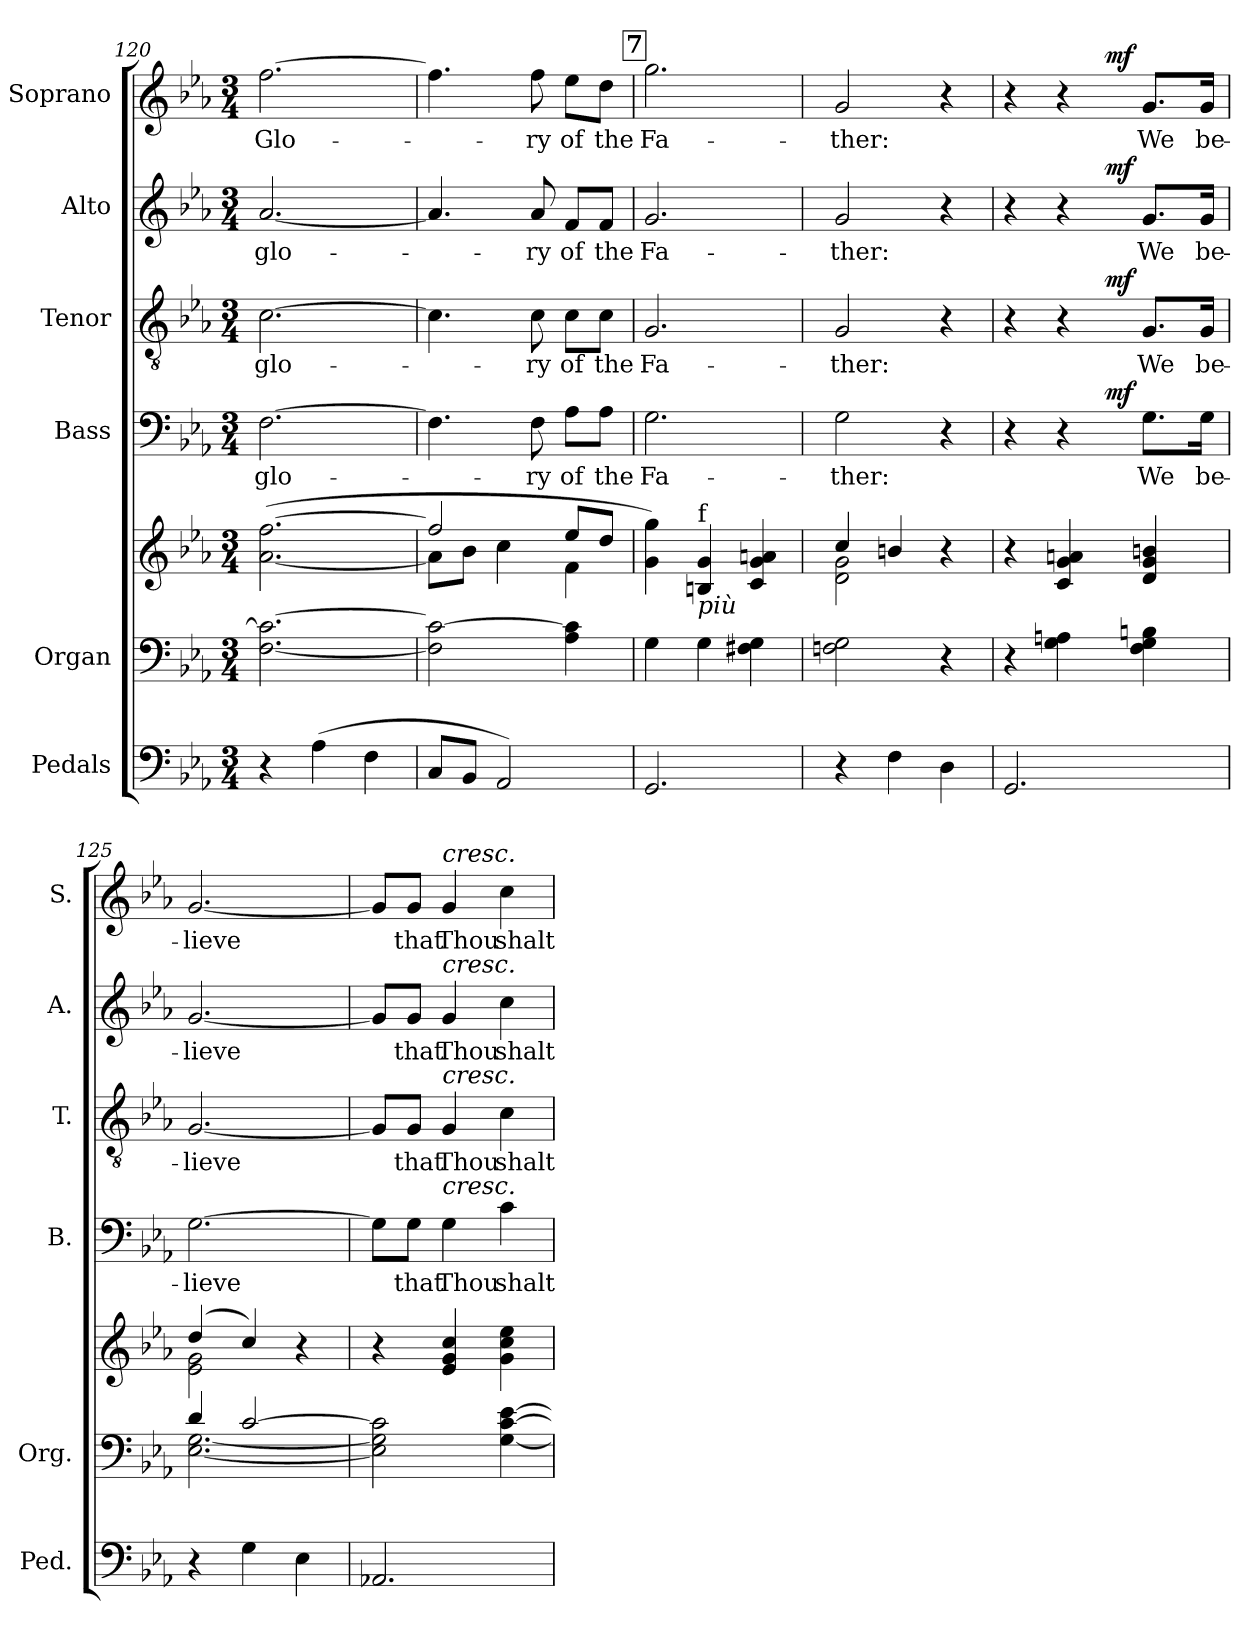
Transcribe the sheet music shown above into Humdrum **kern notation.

**kern	**kern	**kern	**kern	**text	**dynam	**kern	**text	**dynam	**kern	**text	**dynam	**kern	**text	**dynam
*part6	*part5	*part5	*part4	*part4	*part4	*part3	*part3	*part3	*part2	*part2	*part2	*part1	*part1	*part1
*staff7	*staff6	*staff5	*staff4	*staff4	*staff4	*staff3	*staff3	*staff3	*staff2	*staff2	*staff2	*staff1	*staff1	*staff1
*I"Pedals	*I"Organ	*	*I"Bass	*	*	*I"Tenor	*	*	*I"Alto	*	*	*I"Soprano	*	*
*I'Ped.	*I'Org.	*	*I'B.	*	*	*I'T.	*	*	*I'A.	*	*	*I'S.	*	*
*clefF4	*clefF4	*clefG2	*clefF4	*	*	*clefGv2	*	*	*clefG2	*	*	*clefG2	*	*
*	*	*	*	*	*	*ITrd7c12	*	*	*	*	*	*	*	*
*k[b-e-a-]	*k[b-e-a-]	*k[b-e-a-]	*k[b-e-a-]	*	*	*k[b-e-a-]	*	*	*k[b-e-a-]	*	*	*k[b-e-a-]	*	*
*E-:	*E-:	*E-:	*E-:	*	*	*E-:	*	*	*E-:	*	*	*E-:	*	*
*M3/4	*M3/4	*M3/4	*M3/4	*	*	*M3/4	*	*	*M3/4	*	*	*M3/4	*	*
=120	=120	=120	=120	=120	=120	=120	=120	=120	=120	=120	=120	=120	=120	=120
!	!	!	!	!LO:LY:b:color=#000000	!	!	!	!	!	!	!	!	!	!
!	!	!	!	!	!	!	!LO:LY:b:color=#000000	!	!	!	!	!	!	!
!	!	!	!	!	!	!	!	!	!	!LO:LY:b:color=#000000	!	!	!	!
!	!	!	!	!	!	!	!	!	!	!	!	!	!LO:LY:b:color=#000000	!
4r	[2.Fi\ 2.ci_	([2.a-i\ [2.ffi	[2.Fi\	glo-	.	[2.Ci\	glo-	.	[2.a-i/	glo-	.	[2.ffi\	Glo-	.
(4A-i\	.	.	.	.	.	.	.	.	.	.	.	.	.	.
4Fi\	.	.	.	.	.	.	.	.	.	.	.	.	.	.
=121	=121	=121	=121	=121	=121	=121	=121	=121	=121	=121	=121	=121	=121	=121
*	*	*^	*	*	*	*	*	*	*	*	*	*	*	*
8Ci/L	2Fi\] 2ci_	2ffi/]	8a-i\L]	4.Fi\]	.	.	4.Ci\]	.	.	4.a-i/]	.	.	4.ffi\]	.	.
8BB-i/J	.	.	8b-i\J	.	.	.	.	.	.	.	.	.	.	.	.
2AA-i/)	.	.	4cci\	.	.	.	.	.	.	.	.	.	.	.	.
!	!	!	!	!	!LO:LY:b:color=#000000	!	!	!	!	!	!	!	!	!	!
!	!	!	!	!	!	!	!	!LO:LY:b:color=#000000	!	!	!	!	!	!	!
!	!	!	!	!	!	!	!	!	!	!	!LO:LY:b:color=#000000	!	!	!	!
!	!	!	!	!	!	!	!	!	!	!	!	!	!	!LO:LY:b:color=#000000	!
.	.	.	.	8Fi\	-ry	.	8Ci\	-ry	.	8a-i/	-ry	.	8ffi\	-ry	.
!	!	!	!	!	!LO:LY:b:color=#000000	!	!	!	!	!	!	!	!	!	!
!	!	!	!	!	!	!	!	!LO:LY:b:color=#000000	!	!	!	!	!	!	!
!	!	!	!	!	!	!	!	!	!	!	!LO:LY:b:color=#000000	!	!	!	!
!	!	!	!	!	!	!	!	!	!	!	!	!	!	!LO:LY:b:color=#000000	!
.	4A-i\ 4ci]	8ee-i/L	4fi\	8A-i\L	of	.	8Ci\L	of	.	8fi/L	of	.	8ee-i\L	of	.
!	!	!	!	!	!LO:LY:b:color=#000000	!	!	!	!	!	!	!	!	!	!
!	!	!	!	!	!	!	!	!LO:LY:b:color=#000000	!	!	!	!	!	!	!
!	!	!	!	!	!	!	!	!	!	!	!LO:LY:b:color=#000000	!	!	!	!
!	!	!	!	!	!	!	!	!	!	!	!	!	!	!LO:LY:b:color=#000000	!
.	.	8ddi/J	.	8A-i\J	the	.	8Ci\J	the	.	8fi/J	the	.	8ddi\J	the	.
*	*	*v	*v	*	*	*	*	*	*	*	*	*	*	*	*
!!LO:REH:place=s1:B:color=#000000:enc=box:fs=15.4267:t=7
=122	=122	=122	=122	=122	=122	=122	=122	=122	=122	=122	=122	=122	=122	=122
!	!	!	!	!LO:LY:b:color=#000000	!	!	!	!	!	!	!	!	!	!
!	!	!	!	!	!	!	!LO:LY:b:color=#000000	!	!	!	!	!	!	!
!	!	!	!	!	!	!	!	!	!	!LO:LY:b:color=#000000	!	!	!	!
!	!	!	!	!	!	!	!	!	!	!	!	!	!LO:LY:b:color=#000000	!
2.GGi/	4Gi\	4gi\ 4ggi)	2.Gi\	Fa-	.	2.GGi/	Fa-	.	2.gi/	Fa-	.	2.ggi\	Fa-	.
!	!	!LO:TX:b:i:t=più	!	!	!	!	!	!	!	!	!	!	!	!
!	!	!LO:TX:t=f	!	!	!	!	!	!	!	!	!	!	!	!
.	4Gi\	4Bni/ 4gi	.	.	.	.	.	.	.	.	.	.	.	.
.	4F#Xi\ 4Gi	4ci/ 4gi 4ani	.	.	.	.	.	.	.	.	.	.	.	.
=123	=123	=123	=123	=123	=123	=123	=123	=123	=123	=123	=123	=123	=123	=123
*	*	*^	*	*	*	*	*	*	*	*	*	*	*	*
!	!	!	!	!	!LO:LY:b:color=#000000	!	!	!	!	!	!	!	!	!	!
!	!	!	!	!	!	!	!	!LO:LY:b:color=#000000	!	!	!	!	!	!	!
!	!	!	!	!	!	!	!	!	!	!	!LO:LY:b:color=#000000	!	!	!	!
!	!	!	!	!	!	!	!	!	!	!	!	!	!	!LO:LY:b:color=#000000	!
4r	2Fni\ 2Gi	4cci/	2di\ 2gi	2Gi\	-ther:	.	2GGi/	-ther:	.	2gi/	-ther:	.	2gi/	-ther:	.
4Fi\	.	4bni/	.	.	.	.	.	.	.	.	.	.	.	.	.
4Di\	4r	4r	4ryy	4r	.	.	4r	.	.	4r	.	.	4r	.	.
*	*	*v	*v	*	*	*	*	*	*	*	*	*	*	*	*
!!LO:PB:g=z
=124	=124	=124	=124	=124	=124	=124	=124	=124	=124	=124	=124	=124	=124	=124
*	*	*	*^	*	*	*^	*	*	*^	*	*	*^	*	*
2.GGi/	4r	4r	4r	4ryy	.	.	4r	4ryy	.	.	4r	4ryy	.	.	4r	4ryy	.	.
.	4Gi\ 4Ani	4ci/ 4gi 4ani	4r	16ryy	.	.	4r	16ryy	.	.	4r	16ryy	.	.	4r	16ryy	.	.
.	.	.	.	32ryy	.	.	.	32ryy	.	.	.	32ryy	.	.	.	32ryy	.	.
.	.	.	.	64ryy	.	.	.	64ryy	.	.	.	64ryy	.	.	.	64ryy	.	.
.	.	.	.	512ryy	.	.	.	512ryy	.	.	.	512ryy	.	.	.	512ryy	.	.
.	.	.	.	4ryy	.	mf	.	4ryy	.	mf	.	4ryy	.	mf	.	4ryy	.	mf
!	!	!	!	!	!LO:LY:b:color=#000000	!	!	!	!	!	!	!	!	!	!	!	!	!
!	!	!	!	!	!	!	!	!	!LO:LY:b:color=#000000	!	!	!	!	!	!	!	!	!
!	!	!	!	!	!	!	!	!	!	!	!	!	!LO:LY:b:color=#000000	!	!	!	!	!
!	!	!	!	!	!	!	!	!	!	!	!	!	!	!	!	!	!LO:LY:b:color=#000000	!
.	4Fi\ 4Gi 4Bni	4di/ 4gi 4bni	8.Gi\L	.	We	.	8.GGi/L	.	We	.	8.gi/L	.	We	.	8.gi/L	.	We	.
.	.	.	.	8ryy	.	.	.	8ryy	.	.	.	8ryy	.	.	.	8ryy	.	.
!	!	!	!	!	!LO:LY:b:color=#000000	!	!	!	!	!	!	!	!	!	!	!	!	!
!	!	!	!	!	!	!	!	!	!LO:LY:b:color=#000000	!	!	!	!	!	!	!	!	!
!	!	!	!	!	!	!	!	!	!	!	!	!	!LO:LY:b:color=#000000	!	!	!	!	!
!	!	!	!	!	!	!	!	!	!	!	!	!	!	!	!	!	!LO:LY:b:color=#000000	!
.	.	.	16Gi\Jk	.	be-	.	16GGi/Jk	.	be-	.	16gi/Jk	.	be-	.	16gi/Jk	.	be-	.
.	.	.	.	128..ryy	.	.	.	128..ryy	.	.	.	128..ryy	.	.	.	128..ryy	.	.
*	*	*	*v	*v	*	*	*	*	*	*	*v	*v	*	*	*v	*v	*	*
*	*	*	*	*	*	*v	*v	*	*	*	*	*	*	*	*
=125	=125	=125	=125	=125	=125	=125	=125	=125	=125	=125	=125	=125	=125	=125
*	*^	*^	*	*	*	*	*	*	*	*	*	*	*	*
*	*	*	*	*	*^	*	*	*^	*	*	*^	*	*	*^	*	*
!	!	!	!	!	!	!	!LO:LY:b:color=#000000	!	!	!	!	!	!	!	!	!	!	!	!	!
*	*	*	*	*	*v	*v	*	*	*	*	*	*	*v	*v	*	*	*v	*v	*	*
*	*	*	*	*	*	*	*	*v	*v	*	*	*	*	*	*	*	*
*	*	*	*	*	*^	*	*	*^	*	*	*^	*	*	*^	*	*
!	!	!	!	!	!	!	!	!	!	!	!LO:LY:b:color=#000000	!	!	!	!	!	!	!	!	!
*	*	*	*	*	*v	*v	*	*	*	*	*	*	*v	*v	*	*	*v	*v	*	*
*	*	*	*	*	*	*	*	*v	*v	*	*	*	*	*	*	*	*
*	*	*	*	*	*^	*	*	*^	*	*	*^	*	*	*^	*	*
!	!	!	!	!	!	!	!	!	!	!	!	!	!	!	!LO:LY:b:color=#000000	!	!	!	!	!
*	*	*	*	*	*v	*v	*	*	*	*	*	*	*v	*v	*	*	*v	*v	*	*
*	*	*	*	*	*	*	*	*v	*v	*	*	*	*	*	*	*	*
*	*	*	*	*	*^	*	*	*^	*	*	*^	*	*	*^	*	*
!	!	!	!	!	!	!	!	!	!	!	!	!	!	!	!	!	!	!	!LO:LY:b:color=#000000	!
*	*	*	*	*	*v	*v	*	*	*	*	*	*	*v	*v	*	*	*v	*v	*	*
*	*	*	*	*	*	*	*	*v	*v	*	*	*	*	*	*	*	*
4r	4di/	[2.E-i\ [2.Gi	(4ddi/	2e-i\ 2gi	[2.Gi\	-lieve	.	[2.GGi/	-lieve	.	[2.gi/	-lieve	.	[2.gi/	-lieve	.
4Gi\	[2ci/	.	4cci/)	.	.	.	.	.	.	.	.	.	.	.	.	.
4E-i\	.	.	4r	4ryy	.	.	.	.	.	.	.	.	.	.	.	.
*	*v	*v	*	*	*	*	*	*	*	*	*	*	*	*	*	*
=126	=126	=126	=126	=126	=126	=126	=126	=126	=126	=126	=126	=126	=126	=126	=126
!	!	!LO:TX:a:t=Coup. Sw.	!	!	!	!	!	!	!	!	!	!	!	!	!
*	*	*v	*v	*	*	*	*	*	*	*	*	*	*	*	*
2.AA-Xi/	2E-i\] 2Gi] 2ci]	4r	8Gi\L]	.	.	8GGi/L]	.	.	8gi/L]	.	.	8gi/L]	.	.
!	!	!	!	!LO:LY:b:color=#000000	!	!	!	!	!	!	!	!	!	!
!	!	!	!	!	!	!	!LO:LY:b:color=#000000	!	!	!	!	!	!	!
!	!	!	!	!	!	!	!	!	!	!LO:LY:b:color=#000000	!	!	!	!
!	!	!	!	!	!	!	!	!	!	!	!	!	!LO:LY:b:color=#000000	!
.	.	.	8Gi\J	that	.	8GGi/J	that	.	8gi/J	that	.	8gi/J	that	.
!	!	!	!	!LO:LY:b:color=#000000	!	!	!	!	!	!	!	!	!	!
!	!	!	!	!	!	!	!LO:LY:b:color=#000000	!	!	!	!	!	!	!
!	!	!	!	!	!	!	!	!	!	!LO:LY:b:color=#000000	!	!	!	!
!	!	!	!	!	!	!	!	!	!	!	!	!LO:TX:a:i:t=cresc.	!	!
!	!	!	!	!	!	!	!	!	!LO:TX:a:i:t=cresc.	!	!	!	!	!
!	!	!	!	!	!	!LO:TX:a:i:t=cresc.	!	!	!	!	!	!	!	!
!	!	!	!LO:TX:a:i:t=cresc.	!	!	!	!	!	!	!	!	!	!	!
!	!	!	!	!	!	!	!	!	!	!	!	!	!LO:LY:b:color=#000000	!
.	.	4e-i/ 4gi 4cci	4Gi\	Thou	.	4GGi/	Thou	.	4gi/	Thou	.	4gi/	Thou	.
!	!	!	!	!LO:LY:b:color=#000000	!	!	!	!	!	!	!	!	!	!
!	!	!	!	!	!	!	!LO:LY:b:color=#000000	!	!	!	!	!	!	!
!	!	!	!	!	!	!	!	!	!	!LO:LY:b:color=#000000	!	!	!	!
!	!	!	!	!	!	!	!	!	!	!	!	!	!LO:LY:b:color=#000000	!
.	[4Gi\ [4ci [4e-i	4gi\ 4cci 4ee-i	4ci\	shalt	.	4Ci\	shalt	.	4cci\	shalt	.	4cci\	shalt	.
=	=	=	=	=	=	=	=	=	=	=	=	=	=	=
*-	*-	*-	*-	*-	*-	*-	*-	*-	*-	*-	*-	*-	*-	*-
